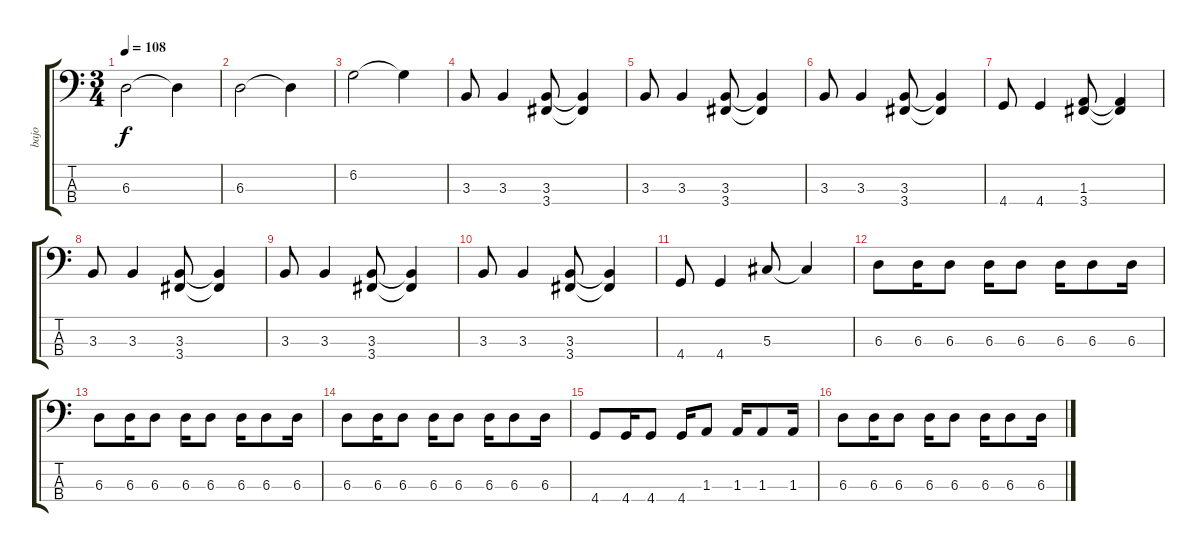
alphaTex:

\track ("bajo" "bajo") {instrument slapbass1}
\staff {score tabs}
\tuning (Gb2 Db2 Ab1 Eb1) {hide}
\ts (3 4)
\tempo 108
\clef f4
\ks c
6.3.2{dy f} 6.3{t}.4 |
6.3.2 6.3{t}.4 |
6.2.2 6.2{t}.4 |
3.3.8 3.3.4 (3.3 3.4).8 (3.3{t} 3.4{t}).4 |
3.3.8 3.3.4 (3.3 3.4).8 (3.3{t} 3.4{t}).4 |
3.3.8 3.3.4 (3.3 3.4).8 (3.3{t} 3.4{t}).4 |
4.4.8 4.4.4 (1.3 3.4).8 (1.3{t} 3.4{t}).4 |
3.3.8 3.3.4 (3.3 3.4).8 (3.3{t} 3.4{t}).4 |
3.3.8 3.3.4 (3.3 3.4).8 (3.3{t} 3.4{t}).4 |
3.3.8 3.3.4 (3.3 3.4).8 (3.3{t} 3.4{t}).4 |
4.4.8 4.4.4 5.3.8 5.3{t}.4 |
6.3.8 6.3.16 6.3.8 6.3.16 6.3.8 6.3.16 6.3.8 6.3.16 |
6.3.8 6.3.16 6.3.8 6.3.16 6.3.8 6.3.16 6.3.8 6.3.16 |
6.3.8 6.3.16 6.3.8 6.3.16 6.3.8 6.3.16 6.3.8 6.3.16 |
4.4.8 4.4.16 4.4.8 4.4.16 1.3.8 1.3.16 1.3.8 1.3.16 |
6.3.8 6.3.16 6.3.8 6.3.16 6.3.8 6.3.16 6.3.8 6.3.16
